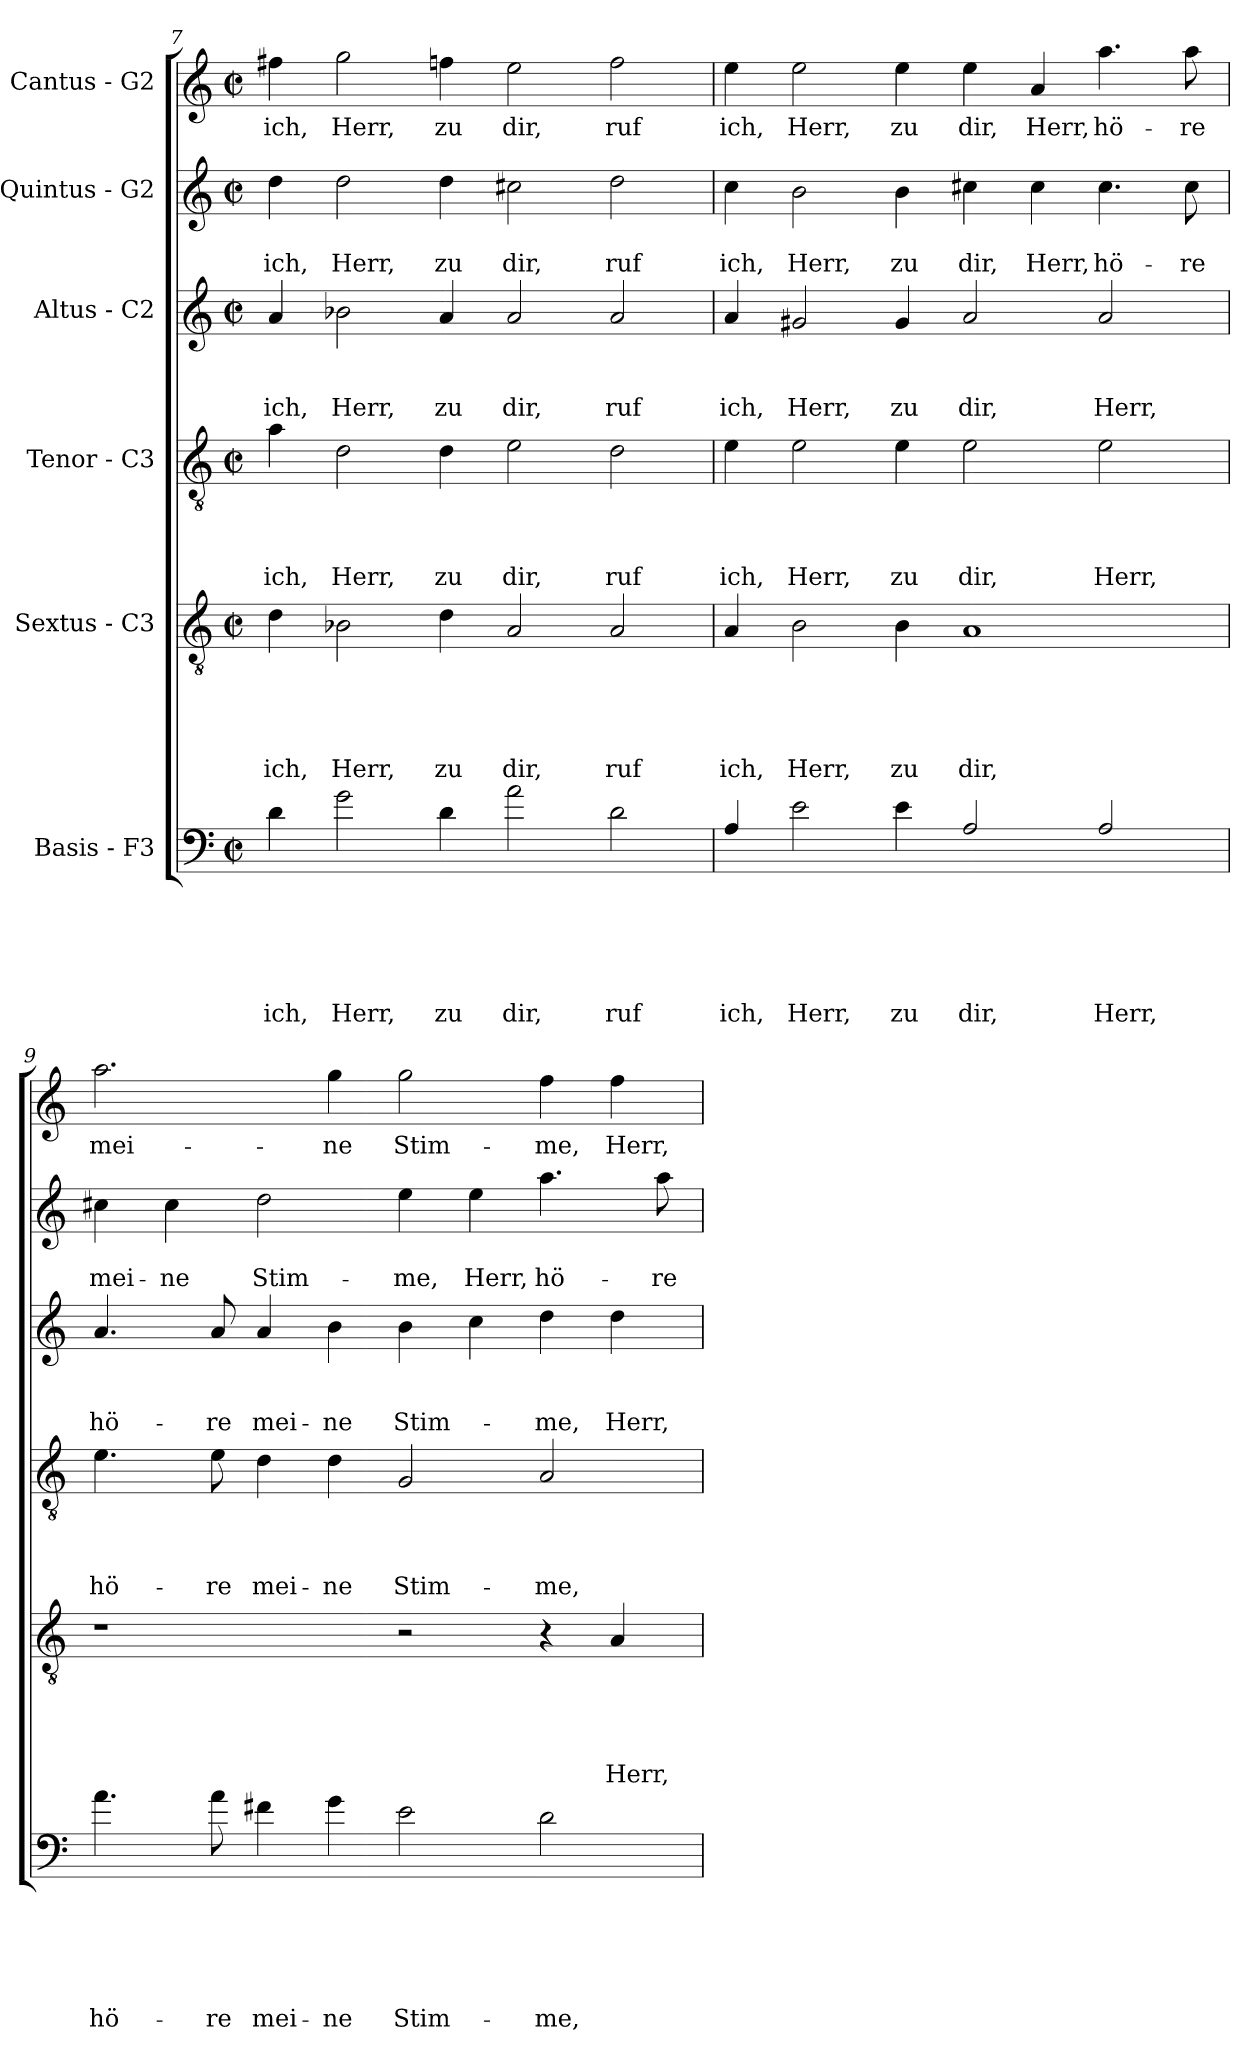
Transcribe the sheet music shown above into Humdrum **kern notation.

**kern	**text	**text	**text	**text	**text	**text	**kern	**text	**text	**text	**text	**text	**kern	**text	**text	**text	**text	**kern	**text	**text	**text	**kern	**text	**text	**kern	**text
*part6	*part6	*part6	*part6	*part6	*part6	*part6	*part5	*part5	*part5	*part5	*part5	*part5	*part4	*part4	*part4	*part4	*part4	*part3	*part3	*part3	*part3	*part2	*part2	*part2	*part1	*part1
*staff6	*staff6	*staff6	*staff6	*staff6	*staff6	*staff6	*staff5	*staff5	*staff5	*staff5	*staff5	*staff5	*staff4	*staff4	*staff4	*staff4	*staff4	*staff3	*staff3	*staff3	*staff3	*staff2	*staff2	*staff2	*staff1	*staff1
*I"Basis - F3	*	*	*	*	*	*	*I"Sextus - C3	*	*	*	*	*	*I"Tenor - C3	*	*	*	*	*I"Altus - C2	*	*	*	*I"Quintus - G2	*	*	*I"Cantus - G2	*
!!LO:LB:g=z
*clefF4	*	*	*	*	*	*	*clefGv2	*	*	*	*	*	*clefGv2	*	*	*	*	*clefG2	*	*	*	*clefG2	*	*	*clefG2	*
*ITrd8c14	*	*	*	*	*	*	*	*	*	*	*	*	*	*	*	*	*	*	*	*	*	*	*	*	*	*
*k[]	*	*	*	*	*	*	*k[]	*	*	*	*	*	*k[]	*	*	*	*	*k[]	*	*	*	*k[]	*	*	*k[]	*
*C:	*	*	*	*	*	*	*C:	*	*	*	*	*	*C:	*	*	*	*	*C:	*	*	*	*C:	*	*	*C:	*
*M2/2	*	*	*	*	*	*	*M2/2	*	*	*	*	*	*M2/2	*	*	*	*	*M2/2	*	*	*	*M2/2	*	*	*M2/2	*
*met(c|)	*	*	*	*	*	*	*met(c|)	*	*	*	*	*	*met(c|)	*	*	*	*	*met(c|)	*	*	*	*met(c|)	*	*	*met(c|)	*
=7	=7	=7	=7	=7	=7	=7	=7	=7	=7	=7	=7	=7	=7	=7	=7	=7	=7	=7	=7	=7	=7	=7	=7	=7	=7	=7
!	!	!	!	!	!	!LO:LY:b	!	!	!	!	!	!LO:LY:b	!	!	!	!	!LO:LY:b	!	!	!	!LO:LY:b	!	!	!LO:LY:b	!	!LO:LY:b
4D\	.	.	.	.	.	ich,	4d\	.	.	.	.	ich,	4a\	.	.	.	ich,	4a/	.	.	ich,	4dd\	.	ich,	4ff#X\	ich,
!	!	!	!	!	!	!LO:LY:b	!	!	!	!	!	!LO:LY:b	!	!	!	!	!LO:LY:b	!	!	!	!LO:LY:b	!	!	!LO:LY:b	!	!LO:LY:b
2G\	.	.	.	.	.	Herr,	2B-X\	.	.	.	.	Herr,	2d\	.	.	.	Herr,	2b-X\	.	.	Herr,	2dd\	.	Herr,	2gg\	Herr,
!	!	!	!	!	!	!LO:LY:b	!	!	!	!	!	!LO:LY:b	!	!	!	!	!LO:LY:b	!	!	!	!LO:LY:b	!	!	!LO:LY:b	!	!LO:LY:b
4D\	.	.	.	.	.	zu	4d\	.	.	.	.	zu	4d\	.	.	.	zu	4a/	.	.	zu	4dd\	.	zu	4ffn\	zu
!	!	!	!	!	!	!LO:LY:b	!	!	!	!	!	!LO:LY:b	!	!	!	!	!LO:LY:b	!	!	!	!LO:LY:b	!	!	!LO:LY:b	!	!LO:LY:b
2A\	.	.	.	.	.	dir,	2A/	.	.	.	.	dir,	2e\	.	.	.	dir,	2a/	.	.	dir,	2cc#X\	.	dir,	2ee\	dir,
!	!	!	!	!	!	!LO:LY:b	!	!	!	!	!	!LO:LY:b	!	!	!	!	!LO:LY:b	!	!	!	!LO:LY:b	!	!	!LO:LY:b	!	!LO:LY:b
2D\	.	.	.	.	.	ruf	2A/	.	.	.	.	ruf	2d\	.	.	.	ruf	2a/	.	.	ruf	2dd\	.	ruf	2ff\	ruf
=8	=8	=8	=8	=8	=8	=8	=8	=8	=8	=8	=8	=8	=8	=8	=8	=8	=8	=8	=8	=8	=8	=8	=8	=8	=8	=8
!	!	!	!	!	!	!LO:LY:b	!	!	!	!	!	!LO:LY:b	!	!	!	!	!LO:LY:b	!	!	!	!LO:LY:b	!	!	!LO:LY:b	!	!LO:LY:b
4AA/	.	.	.	.	.	ich,	4A/	.	.	.	.	ich,	4e\	.	.	.	ich,	4a/	.	.	ich,	4cc\	.	ich,	4ee\	ich,
!	!	!	!	!	!	!LO:LY:b	!	!	!	!	!	!LO:LY:b	!	!	!	!	!LO:LY:b	!	!	!	!LO:LY:b	!	!	!LO:LY:b	!	!LO:LY:b
2E\	.	.	.	.	.	Herr,	2B\	.	.	.	.	Herr,	2e\	.	.	.	Herr,	2g#X/	.	.	Herr,	2b\	.	Herr,	2ee\	Herr,
!	!	!	!	!	!	!LO:LY:b	!	!	!	!	!	!LO:LY:b	!	!	!	!	!LO:LY:b	!	!	!	!LO:LY:b	!	!	!LO:LY:b	!	!LO:LY:b
4E\	.	.	.	.	.	zu	4B\	.	.	.	.	zu	4e\	.	.	.	zu	4g#/	.	.	zu	4b\	.	zu	4ee\	zu
!	!	!	!	!	!	!LO:LY:b	!	!	!	!	!	!LO:LY:b	!	!	!	!	!LO:LY:b	!	!	!	!LO:LY:b	!	!	!LO:LY:b	!	!LO:LY:b
2AA/	.	.	.	.	.	dir,	1A	.	.	.	.	dir,	2e\	.	.	.	dir,	2a/	.	.	dir,	4cc#X\	.	dir,	4ee\	dir,
!	!	!	!	!	!	!	!	!	!	!	!	!	!	!	!	!	!	!	!	!	!	!	!	!LO:LY:b	!	!LO:LY:b
.	.	.	.	.	.	.	.	.	.	.	.	.	.	.	.	.	.	.	.	.	.	4cc#\	.	Herr,	4a/	Herr,
!	!	!	!	!	!	!LO:LY:b	!	!	!	!	!	!	!	!	!	!	!LO:LY:b	!	!	!	!LO:LY:b	!	!	!LO:LY:b	!	!LO:LY:b
2AA/	.	.	.	.	.	Herr,	.	.	.	.	.	.	2e\	.	.	.	Herr,	2a/	.	.	Herr,	4.cc#\	.	hö-	4.aa\	hö-
!	!	!	!	!	!	!	!	!	!	!	!	!	!	!	!	!	!	!	!	!	!	!	!	!LO:LY:b	!	!LO:LY:b
.	.	.	.	.	.	.	.	.	.	.	.	.	.	.	.	.	.	.	.	.	.	8cc#\	.	-re	8aa\	-re
=9	=9	=9	=9	=9	=9	=9	=9	=9	=9	=9	=9	=9	=9	=9	=9	=9	=9	=9	=9	=9	=9	=9	=9	=9	=9	=9
!	!	!	!	!	!	!LO:LY:b	!	!	!	!	!	!	!	!	!	!	!LO:LY:b	!	!	!	!LO:LY:b	!	!	!LO:LY:b	!	!LO:LY:b
4.A\	.	.	.	.	.	hö-	1r	.	.	.	.	.	4.e\	.	.	.	hö-	4.a/	.	.	hö-	4cc#X\	.	mei-	2.aa\	mei-
!	!	!	!	!	!	!	!	!	!	!	!	!	!	!	!	!	!	!	!	!	!	!	!	!LO:LY:b	!	!
.	.	.	.	.	.	.	.	.	.	.	.	.	.	.	.	.	.	.	.	.	.	4cc#\	.	-ne	.	.
!	!	!	!	!	!	!LO:LY:b	!	!	!	!	!	!	!	!	!	!	!LO:LY:b	!	!	!	!LO:LY:b	!	!	!	!	!
8A\	.	.	.	.	.	-re	.	.	.	.	.	.	8e\	.	.	.	-re	8a/	.	.	-re	.	.	.	.	.
!	!	!	!	!	!	!LO:LY:b	!	!	!	!	!	!	!	!	!	!	!LO:LY:b	!	!	!	!LO:LY:b	!	!	!LO:LY:b	!	!
4F#X\	.	.	.	.	.	mei-	.	.	.	.	.	.	4d\	.	.	.	mei-	4a/	.	.	mei-	2dd\	.	Stim-	.	.
!	!	!	!	!	!	!LO:LY:b	!	!	!	!	!	!	!	!	!	!	!LO:LY:b	!	!	!	!LO:LY:b	!	!	!	!	!LO:LY:b
4G\	.	.	.	.	.	-ne	.	.	.	.	.	.	4d\	.	.	.	-ne	4b\	.	.	-ne	.	.	.	4gg\	-ne
!	!	!	!	!	!	!LO:LY:b	!	!	!	!	!	!	!	!	!	!	!LO:LY:b	!	!	!	!LO:LY:b	!	!	!LO:LY:b	!	!LO:LY:b
2E\	.	.	.	.	.	Stim-	2r	.	.	.	.	.	2G/	.	.	.	Stim-	4b\	.	.	Stim-	4ee\	.	-me,	2gg\	Stim-
!	!	!	!	!	!	!	!	!	!	!	!	!	!	!	!	!	!	!	!	!	!	!	!	!LO:LY:b	!	!
.	.	.	.	.	.	.	.	.	.	.	.	.	.	.	.	.	.	4cc\	.	.	.	4ee\	.	Herr,	.	.
!	!	!	!	!	!	!LO:LY:b	!	!	!	!	!	!	!	!	!	!	!LO:LY:b	!	!	!	!LO:LY:b	!	!	!LO:LY:b	!	!LO:LY:b
2D\	.	.	.	.	.	-me,	4r	.	.	.	.	.	2A/	.	.	.	-me,	4dd\	.	.	-me,	4.aa\	.	hö-	4ff\	-me,
!	!	!	!	!	!	!	!	!	!	!	!	!LO:LY:b	!	!	!	!	!	!	!	!	!LO:LY:b	!	!	!	!	!LO:LY:b
.	.	.	.	.	.	.	4A/	.	.	.	.	Herr,	.	.	.	.	.	4dd\	.	.	Herr,	.	.	.	4ff\	Herr,
!	!	!	!	!	!	!	!	!	!	!	!	!	!	!	!	!	!	!	!	!	!	!	!	!LO:LY:b	!	!
.	.	.	.	.	.	.	.	.	.	.	.	.	.	.	.	.	.	.	.	.	.	8aa\	.	-re	.	.
=	=	=	=	=	=	=	=	=	=	=	=	=	=	=	=	=	=	=	=	=	=	=	=	=	=	=
*-	*-	*-	*-	*-	*-	*-	*-	*-	*-	*-	*-	*-	*-	*-	*-	*-	*-	*-	*-	*-	*-	*-	*-	*-	*-	*-
